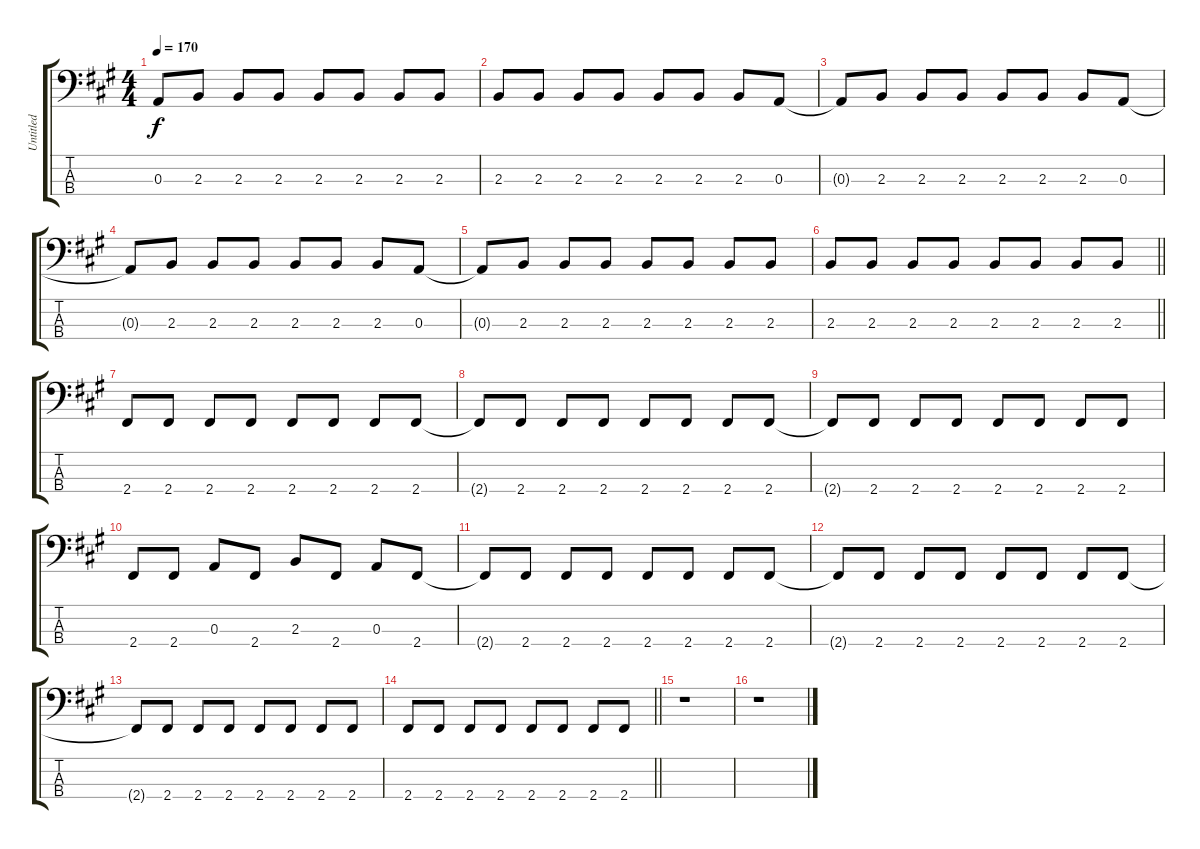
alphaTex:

\track ("Untitled" "Untitled") {instrument electricbassfinger}
\staff {score tabs}
\tuning (G2 D2 A1 E1) {hide}
\ts (4 4)
\tempo 170
\clef f4
\ks a
0.3{t}.8{dy f} 2.3.8 2.3.8 2.3.8 2.3.8 2.3.8 2.3.8 2.3.8 |
2.3.8 2.3.8 2.3.8 2.3.8 2.3.8 2.3.8 2.3.8 0.3.8 |
0.3{t}.8 2.3.8 2.3.8 2.3.8 2.3.8 2.3.8 2.3.8 0.3.8 |
0.3{t}.8 2.3.8 2.3.8 2.3.8 2.3.8 2.3.8 2.3.8 0.3.8 |
0.3{t}.8 2.3.8 2.3.8 2.3.8 2.3.8 2.3.8 2.3.8 2.3.8 |
\barLineRight lightlight
2.3.8 2.3.8 2.3.8 2.3.8 2.3.8 2.3.8 2.3.8 2.3.8 |
2.4.8 2.4.8 2.4.8 2.4.8 2.4.8 2.4.8 2.4.8 2.4.8 |
2.4{t}.8 2.4.8 2.4.8 2.4.8 2.4.8 2.4.8 2.4.8 2.4.8 |
2.4{t}.8 2.4.8 2.4.8 2.4.8 2.4.8 2.4.8 2.4.8 2.4.8 |
2.4.8 2.4.8 0.3.8 2.4.8 2.3.8 2.4.8 0.3.8 2.4.8 |
2.4{t}.8 2.4.8 2.4.8 2.4.8 2.4.8 2.4.8 2.4.8 2.4.8 |
2.4{t}.8 2.4.8 2.4.8 2.4.8 2.4.8 2.4.8 2.4.8 2.4.8 |
2.4{t}.8 2.4.8 2.4.8 2.4.8 2.4.8 2.4.8 2.4.8 2.4.8 |
\barLineRight lightlight
2.4.8 2.4.8 2.4.8 2.4.8 2.4.8 2.4.8 2.4.8 2.4.8 |
r.1 |
r.1
